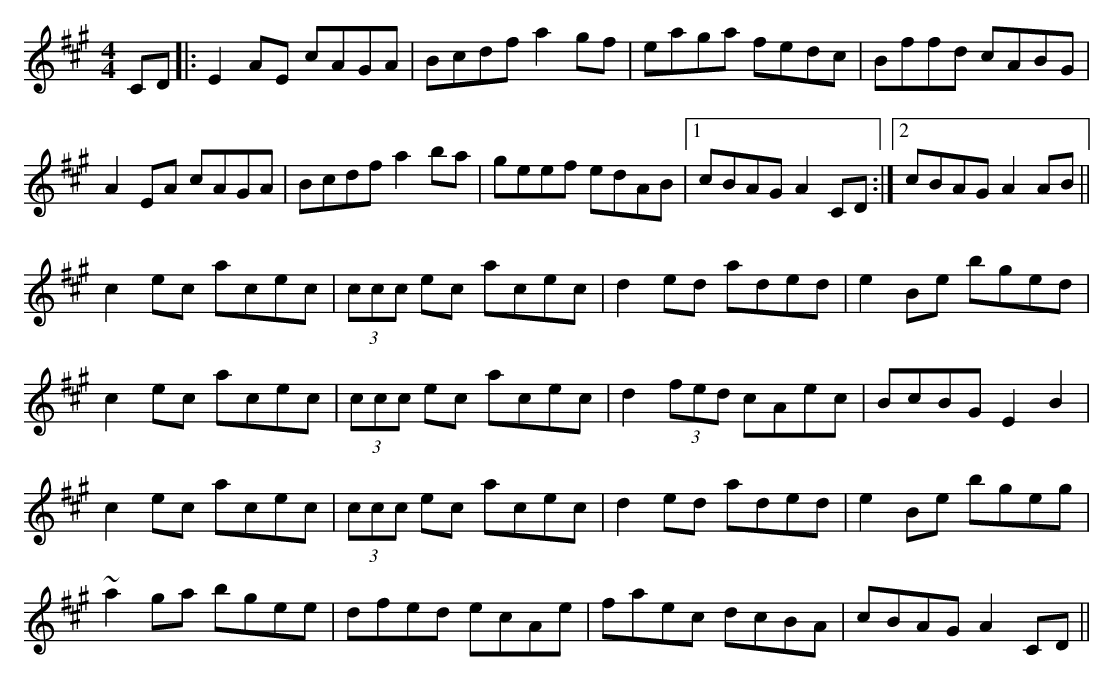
X:1
M:4/4
K:A
CD|:E2AE cAGA|Bcdf a2gf|eaga fedc|Bffd cABG|
A2EA cAGA|Bcdf a2ba|geef edAB|1 cBAG A2CD:|2 cBAG A2AB||
c2ec acec|(3ccc ec acec|d2ed aded|e2Be bged|
c2ec acec|(3ccc ec acec|d2(3fed cAec|BcBG E2B2|
c2ec acec|(3ccc ec acec|d2ed aded|e2Be bgeg|
~a2ga bgee|dfed ecAe|faec dcBA|cBAG A2CD||
